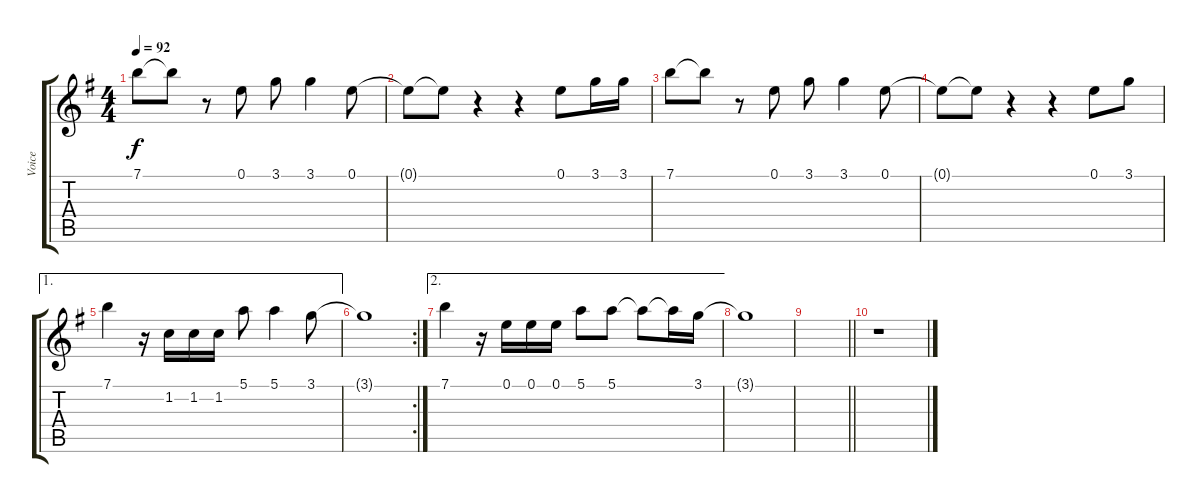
\track ("Voice" "Voice") {instrument overdrivenguitar}
\staff {score tabs}
\tuning (E4 B3 G3 D3 A2 E2) {hide}
\ts (4 4)
\tempo 92
\clef g2
\ks g
7.1.8{dy f} 7.1{t}.8 r.8 0.1.8 3.1.8 3.1.4 0.1.8 |
0.1{t}.8 0.1{t}.8 r.4 r.4 0.1.8 3.1.16 3.1.16 |
7.1.8 7.1{t}.8 r.8 0.1.8 3.1.8 3.1.4 0.1.8 |
0.1{t}.8 0.1{t}.8 r.4 r.4 0.1.8 3.1.8 |
\ae 1
7.1.4 r.16 1.2.16 1.2.16 1.2.16 5.1.8 5.1.4 3.1.8 |
\rc 2
3.1{t}.1 |
\ae 2
7.1.4 r.16 0.1.16 0.1.16 0.1.16 5.1.8 5.1.8 5.1{t}.8 5.1{t}.16 3.1.16 |
3.1{t}.1 |
\barLineRight lightlight
|
r.1
